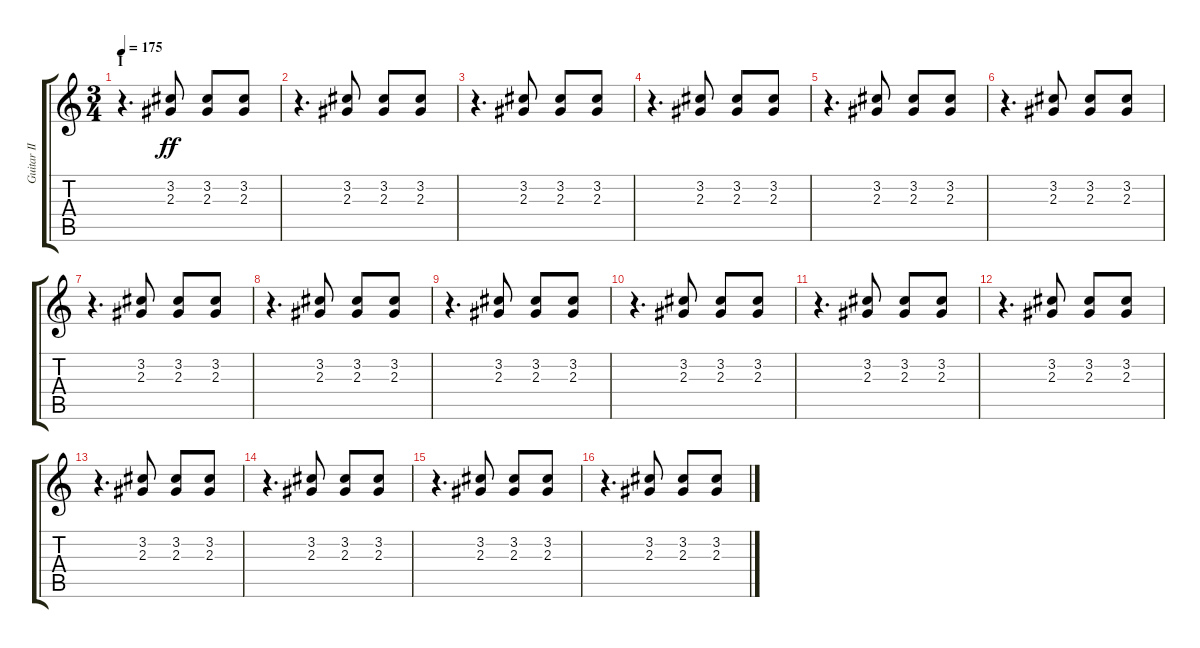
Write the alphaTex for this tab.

\track ("Guitar II" "Guitar II") {instrument overdrivenguitar}
\staff {score tabs}
\tuning (Eb4 Bb3 Gb3 Db3 Ab2 Db2) {hide}
\ts (3 4)
\section ("" "I")
\tempo 175
\clef g2
\ks c
r.4{d dy ff instrument overdrivenguitar} (3.2 2.3).8 (3.2 2.3).8 (3.2 2.3).8 |
r.4{d} (3.2 2.3).8 (3.2 2.3).8 (3.2 2.3).8 |
r.4{d} (3.2 2.3).8 (3.2 2.3).8 (3.2 2.3).8 |
r.4{d} (3.2 2.3).8 (3.2 2.3).8 (3.2 2.3).8 |
r.4{d} (3.2 2.3).8 (3.2 2.3).8 (3.2 2.3).8 |
r.4{d} (3.2 2.3).8 (3.2 2.3).8 (3.2 2.3).8 |
r.4{d} (3.2 2.3).8 (3.2 2.3).8 (3.2 2.3).8 |
r.4{d} (3.2 2.3).8 (3.2 2.3).8 (3.2 2.3).8 |
r.4{d} (3.2 2.3).8 (3.2 2.3).8 (3.2 2.3).8 |
r.4{d} (3.2 2.3).8 (3.2 2.3).8 (3.2 2.3).8 |
r.4{d} (3.2 2.3).8 (3.2 2.3).8 (3.2 2.3).8 |
r.4{d} (3.2 2.3).8 (3.2 2.3).8 (3.2 2.3).8 |
r.4{d} (3.2 2.3).8 (3.2 2.3).8 (3.2 2.3).8 |
r.4{d} (3.2 2.3).8 (3.2 2.3).8 (3.2 2.3).8 |
r.4{d} (3.2 2.3).8 (3.2 2.3).8 (3.2 2.3).8 |
r.4{d} (3.2 2.3).8 (3.2 2.3).8 (3.2 2.3).8
